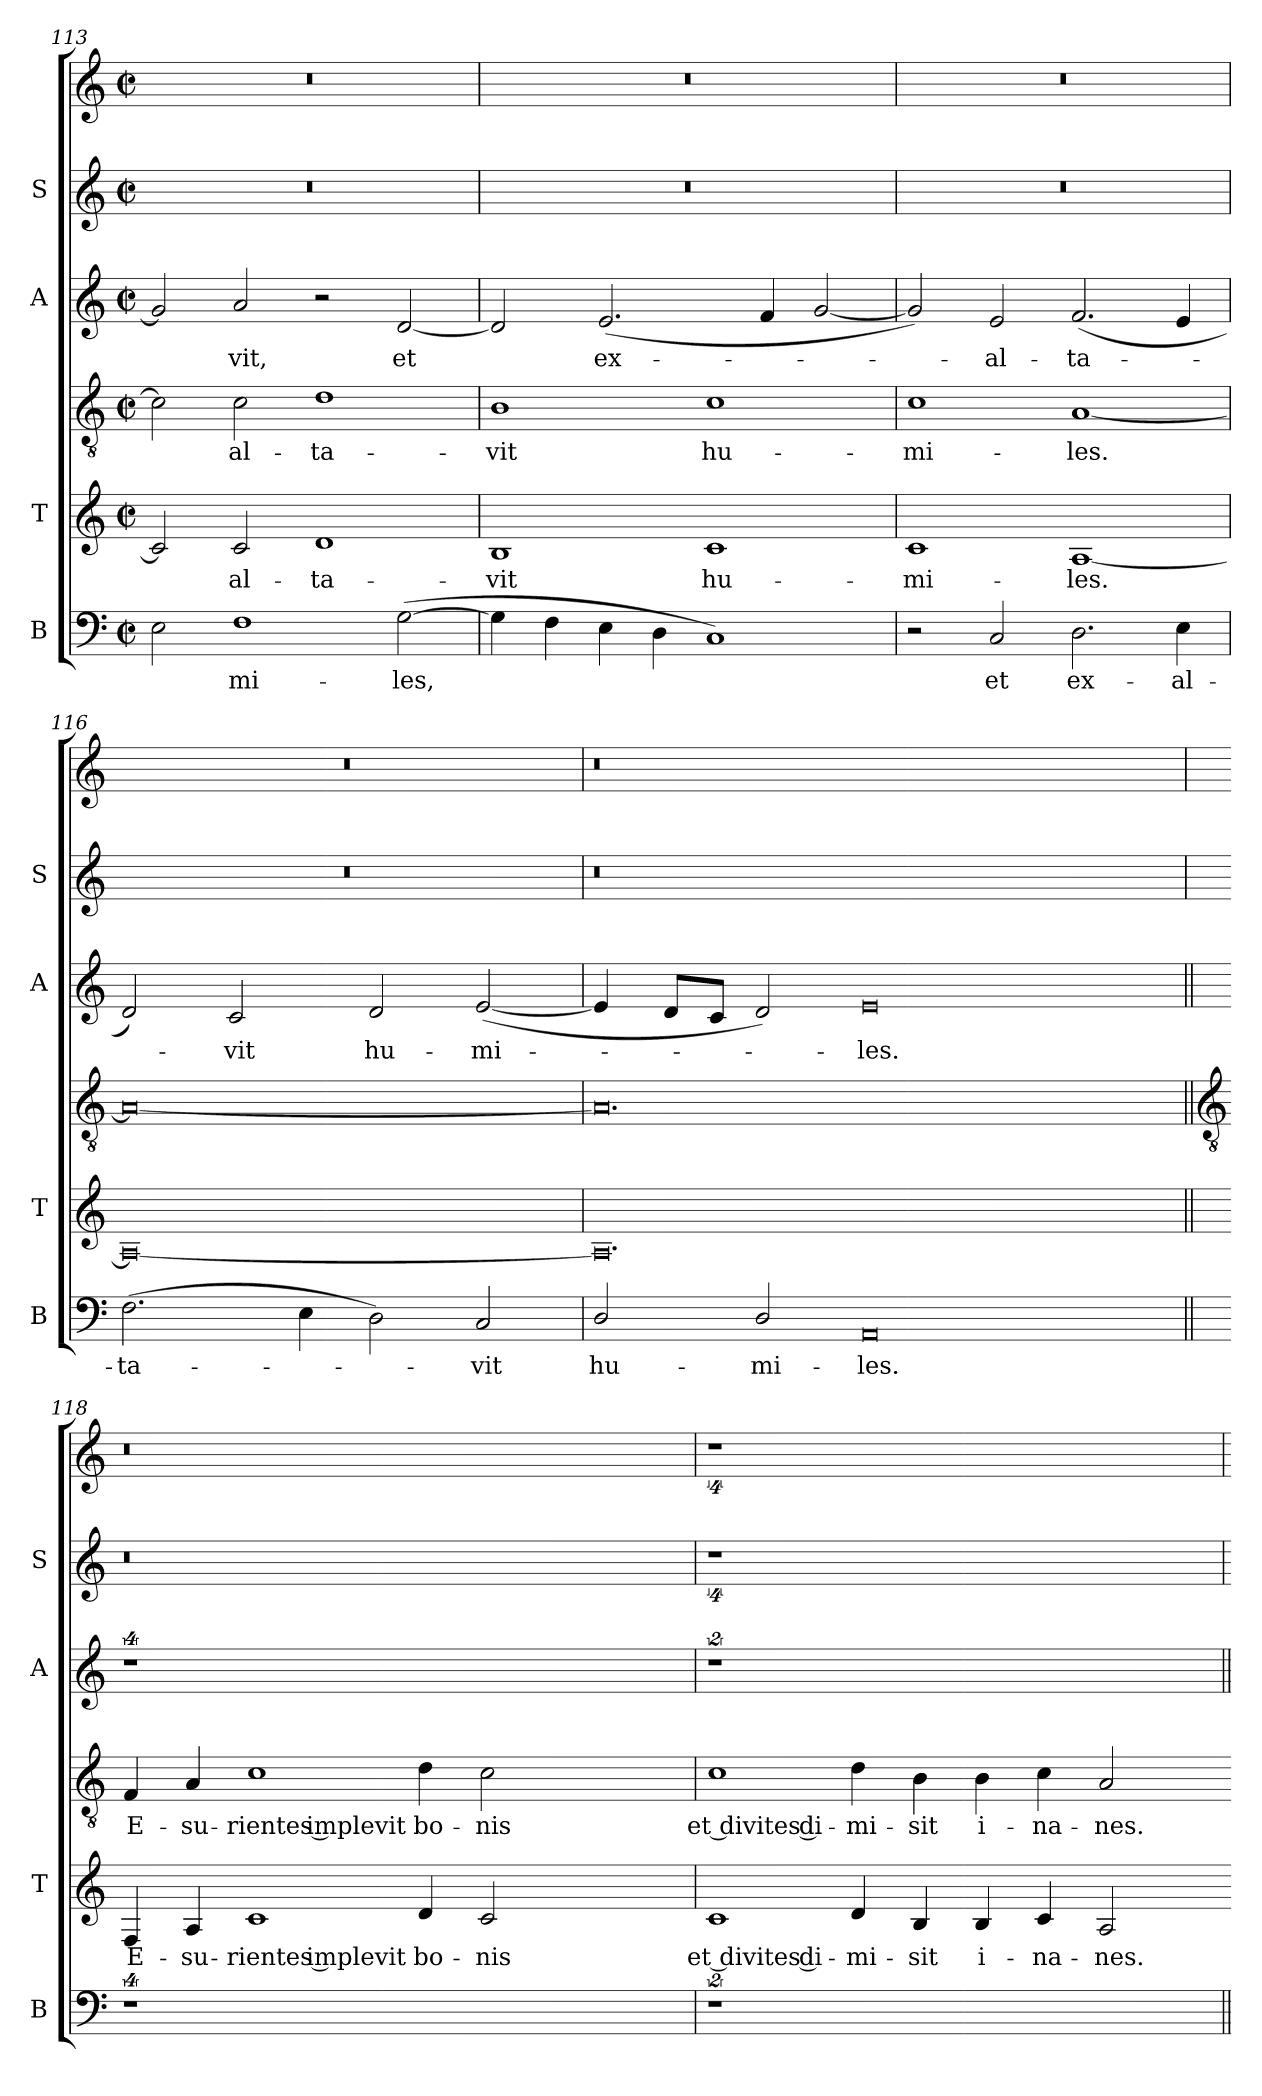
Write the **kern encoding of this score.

**kern	**text	**kern	**text	**kern	**text	**kern	**text	**kern	**kern
*part4	*part4	*part3	*part3	*part3	*part3	*part2	*part2	*part1	*part1
*staff6	*staff6	*staff5	*staff5	*staff4	*staff4	*staff3	*staff3	*staff2	*staff1
*I"B	*	*I"T	*	*	*	*I"A	*	*I"S	*
*I'B	*	*I'T	*	*	*	*I'A	*	*I'S	*
!!LO:LB:g=z
*clefF4	*	*	*	*clefGv2	*	*clefG2	*	*clefG2	*clefG2
*k[]	*	*k[]	*	*k[]	*	*k[]	*	*k[]	*k[]
*C:	*	*C:	*	*C:	*	*C:	*	*C:	*C:
*M4/2	*	*M4/2	*	*M4/2	*	*M4/2	*	*M4/2	*M4/2
*met(c|)	*	*met(c|)	*	*met(c|)	*	*met(c|)	*	*met(c|)	*met(c|)
=113	=113	=113	=113	=113	=113	=113	=113	=113	=113
2E	.	2c]	.	2c]	.	2g]	.	0r	0r
!	!LO:LY:b	!	!LO:LY:b	!	!LO:LY:b	!	!LO:LY:b	!	!
1F	mi-	2c	al-	2c	al-	2a	vit,	.	.
!	!	!	!LO:LY:b	!	!LO:LY:b	!	!	!	!
.	.	1d	-ta-	1d	-ta-	2r	.	.	.
!	!LO:LY:b	!	!	!	!	!	!LO:LY:b	!	!
(>[2G	-les,	.	.	.	.	[2d	et	.	.
=114	=114	=114	=114	=114	=114	=114	=114	=114	=114
!	!	!	!LO:LY:b	!	!LO:LY:b	!	!	!	!
4G]	.	1B	-vit	1B	-vit	2d]	.	0r	0r
4F	.	.	.	.	.	.	.	.	.
!	!	!	!	!	!	!	!LO:LY:b	!	!
4E	.	.	.	.	.	(<2.e	ex-	.	.
4D	.	.	.	.	.	.	.	.	.
!	!	!	!LO:LY:b	!	!LO:LY:b	!	!	!	!
1C)	.	1c	hu-	1c	hu-	.	.	.	.
.	.	.	.	.	.	4f	.	.	.
.	.	.	.	.	.	[2g	.	.	.
=115	=115	=115	=115	=115	=115	=115	=115	=115	=115
!	!	!	!LO:LY:b	!	!LO:LY:b	!	!	!	!
2r	.	1c	-mi-	1c	-mi-	2g])	.	0r	0r
!	!LO:LY:b	!	!	!	!	!	!LO:LY:b	!	!
2C	et	.	.	.	.	2e	al-	.	.
!	!LO:LY:b	!	!LO:LY:b	!	!LO:LY:b	!	!LO:LY:b	!	!
2.D	ex-	[1A	-les.	[1A	-les.	(<2.f	-ta-	.	.
!	!LO:LY:b	!	!	!	!	!	!	!	!
4E	-al-	.	.	.	.	4e	.	.	.
=116	=116	=116	=116	=116	=116	=116	=116	=116	=116
!	!LO:LY:b	!	!	!	!	!	!	!	!
(>2.F	-ta-	0A_	.	0A_	.	2d)	.	0r	0r
!	!	!	!	!	!	!	!LO:LY:b	!	!
.	.	.	.	.	.	2c	vit	.	.
4E	.	.	.	.	.	.	.	.	.
!	!	!	!	!	!	!	!LO:LY:b	!	!
2D)	.	.	.	.	.	2d	hu-	.	.
!	!LO:LY:b	!	!	!	!	!	!LO:LY:b	!	!
2C	vit	.	.	.	.	(<[2e	-mi-	.	.
=117	=117	=117	=117	=117	=117	=117	=117	=117	=117
!	!LO:LY:b	!	!	!	!	!	!	!	!
2D/	hu-	0.A]	.	0.A]	.	4e]	.	0r	0r
.	.	.	.	.	.	8dL	.	.	.
.	.	.	.	.	.	8cJ	.	.	.
!	!LO:LY:b	!	!	!	!	!	!	!	!
2D/	-mi-	.	.	.	.	2d)	.	.	.
!	!LO:LY:b	!	!	!	!	!	!LO:LY:b	!	!
0AA	-les.	.	.	.	.	0e	les.	.	.
.	.	.	.	.	.	.	.	1ryy	1ryy
!!LO:LB:g=z
=118||	=118	=118||	=118	=118||	=118	=118||	=118	=118	=118
*	*	*	*	*clefGv2	*	*	*	*	*
!	!	!	!LO:LY:b	!	!LO:LY:b	!	!	!	!
4%9r	.	4F	E-	4F	E-	4%9r	.	0.r	0.r
!	!	!	!LO:LY:b	!	!LO:LY:b	!	!	!	!
.	.	4A	-su-	4A	-su-	.	.	.	.
!	!	!	!LO:LY:b	!	!LO:LY:b	!	!	!	!
.	.	1c	-rientes implevit	1c	-rientes implevit	.	.	.	.
!	!	!	!LO:LY:b	!	!LO:LY:b	!	!	!	!
.	.	4d	bo-	4d	bo-	.	.	.	.
!	!	!	!LO:LY:b	!	!LO:LY:b	!	!	!	!
.	.	2c	-nis	2c	-nis	.	.	.	.
2.ryy	.	2.ryy	.	2.ryy	.	2.ryy	.	.	.
!!LO:LB:g=z
=119	=119	=119	=119	=119	=119	=119	=119	=119	=119
!	!	!	!LO:LY:b	!	!LO:LY:b	!	!	!	!
2%5r	.	1c	et divites di-	1c	et divites di-	2%5r	.	4%9r	4%9r
!	!	!	!LO:LY:b	!	!LO:LY:b	!	!	!	!
.	.	4d	-mi-	4d	-mi-	.	.	.	.
!	!	!	!LO:LY:b	!	!LO:LY:b	!	!	!	!
.	.	4B	-sit	4B	-sit	.	.	.	.
!	!	!	!LO:LY:b	!	!LO:LY:b	!	!	!	!
.	.	4B	i-	4B	i-	.	.	.	.
!	!	!	!LO:LY:b	!	!LO:LY:b	!	!	!	!
.	.	4c	-na-	4c	-na-	.	.	.	.
!	!	!	!LO:LY:b	!	!LO:LY:b	!	!	!	!
.	.	2A	-nes.	2A	-nes.	.	.	.	.
.	.	.	.	.	.	.	.	4ryy	4ryy
=||	=	=-	=	=-	=	=||	=	=	=
*-	*-	*-	*-	*-	*-	*-	*-	*-	*-
